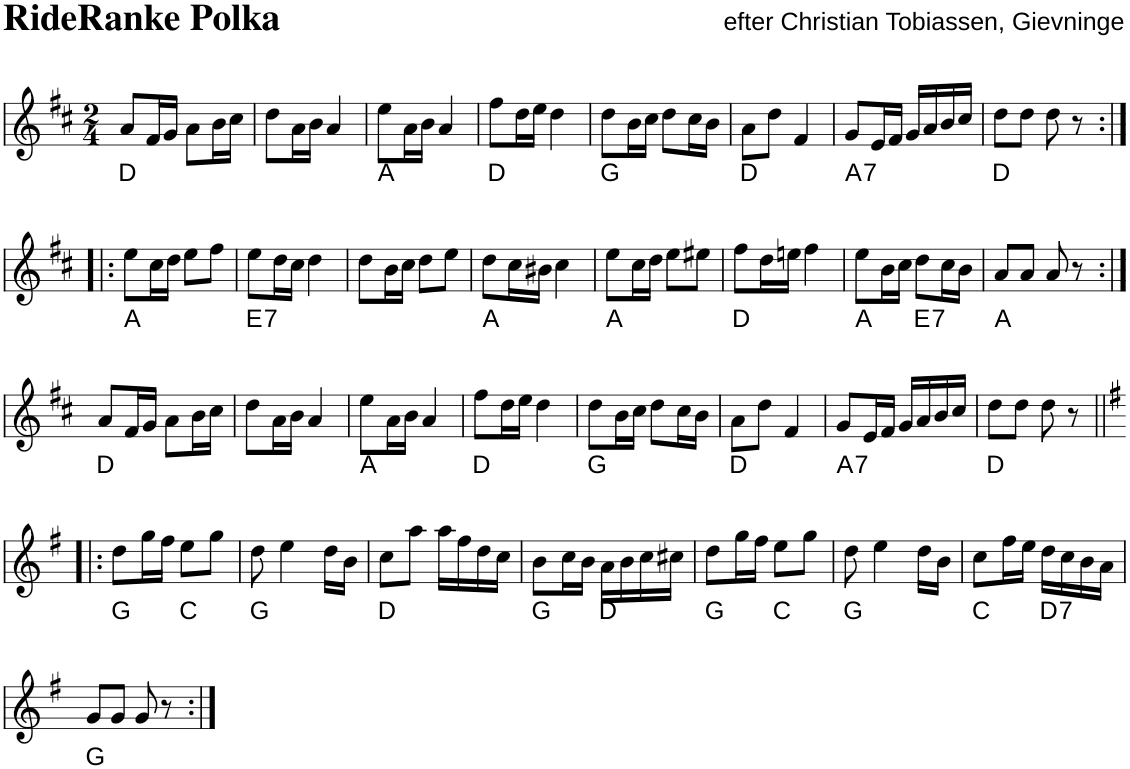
**kern	**harte
*part1	*part1
*staff1	*
*I"Piano	*
*I'Pno.	*
*clefG2	*
*k[f#c#]	*
*M2/4	*
=1	=1
8a/L	D:maj
16f#/L	.
16g/JJ	.
8a\L	.
16b\L	.
16cc#\JJ	.
=2	=2
8dd\L	.
16a\L	.
16b\JJ	.
4a/	.
=3	=3
8ee\L	A:maj
16a\L	.
16b\JJ	.
4a/	.
=4	=4
8ff#\L	D:maj
16dd\L	.
16ee\JJ	.
4dd\	.
=5	=5
8dd\L	G:maj
16b\L	.
16cc#\JJ	.
8dd\L	.
16cc#\L	.
16b\JJ	.
=6	=6
8a\L	D:maj
8dd\J	.
4f#/	.
=7	=7
!	!LO:H:kt=7
8g/L	A:7
16e/L	.
16f#/JJ	.
16g/LL	.
16a/	.
16b/	.
16cc#/JJ	.
=8	=8
8dd\L	D:maj
8dd\J	.
8dd\	.
8r	.
!!LO:LB:g=z
=9:|!|:	=9:|!|:
8ee\L	A:maj
16cc#\L	.
16dd\JJ	.
8ee\L	.
8ff#\J	.
=10	=10
!	!LO:H:kt=7
8ee\L	E:7
16dd\L	.
16cc#\JJ	.
4dd\	.
=11	=11
8dd\L	.
16b\L	.
16cc#\JJ	.
8dd\L	.
8ee\J	.
=12	=12
8dd\L	A:maj
16cc#\L	.
16b#X\JJ	.
4cc#\	.
=13	=13
8ee\L	A:maj
16cc#\L	.
16dd\JJ	.
8ee\L	.
8ee#X\J	.
=14	=14
8ff#\L	D:maj
16dd\L	.
16een\JJ	.
4ff#\	.
=15	=15
8ee\L	A:maj
16b\L	.
16cc#\JJ	.
!	!LO:H:kt=7
8dd\L	E:7
16cc#\L	.
16b\JJ	.
=16	=16
8a/L	A:maj
8a/J	.
8a/	.
8r	.
!!LO:LB:g=z
=17:|!	=17:|!
8a/L	D:maj
16f#/L	.
16g/JJ	.
8a\L	.
16b\L	.
16cc#\JJ	.
=18	=18
8dd\L	.
16a\L	.
16b\JJ	.
4a/	.
=19	=19
8ee\L	A:maj
16a\L	.
16b\JJ	.
4a/	.
=20	=20
8ff#\L	D:maj
16dd\L	.
16ee\JJ	.
4dd\	.
=21	=21
8dd\L	G:maj
16b\L	.
16cc#\JJ	.
8dd\L	.
16cc#\L	.
16b\JJ	.
=22	=22
8a\L	D:maj
8dd\J	.
4f#/	.
=23	=23
!	!LO:H:kt=7
8g/L	A:7
16e/L	.
16f#/JJ	.
16g/LL	.
16a/	.
16b/	.
16cc#/JJ	.
=24	=24
8dd\L	D:maj
8dd\J	.
8dd\	.
8r	.
!!LO:LB:g=z
=25!|:	=25!|:
*k[f#]	*
8dd\L	G:maj
16gg\L	.
16ff#\JJ	.
8ee\L	C:maj
8gg\J	.
=26	=26
8dd\	G:maj
4ee\	.
16dd\LL	.
16b\JJ	.
=27	=27
8cc\L	D:maj
8aa\J	.
16aa\LL	.
16ff#\	.
16dd\	.
16cc\JJ	.
=28	=28
8b\L	G:maj
16cc\L	.
16b\JJ	.
16a\LL	D:maj
16b\	.
16cc\	.
16cc#X\JJ	.
=29	=29
8dd\L	G:maj
16gg\L	.
16ff#\JJ	.
8ee\L	C:maj
8gg\J	.
=30	=30
8dd\	G:maj
4ee\	.
16dd\LL	.
16b\JJ	.
=31	=31
8cc\L	C:maj
16ff#\L	.
16ee\JJ	.
!	!LO:H:kt=7
16dd\LL	D:7
16cc\	.
16b\	.
16a\JJ	.
!!LO:LB:g=z
=32	=32
8g/L	G:maj
8g/J	.
8g/	.
8r	.
=:|!	=:|!
*-	*-
